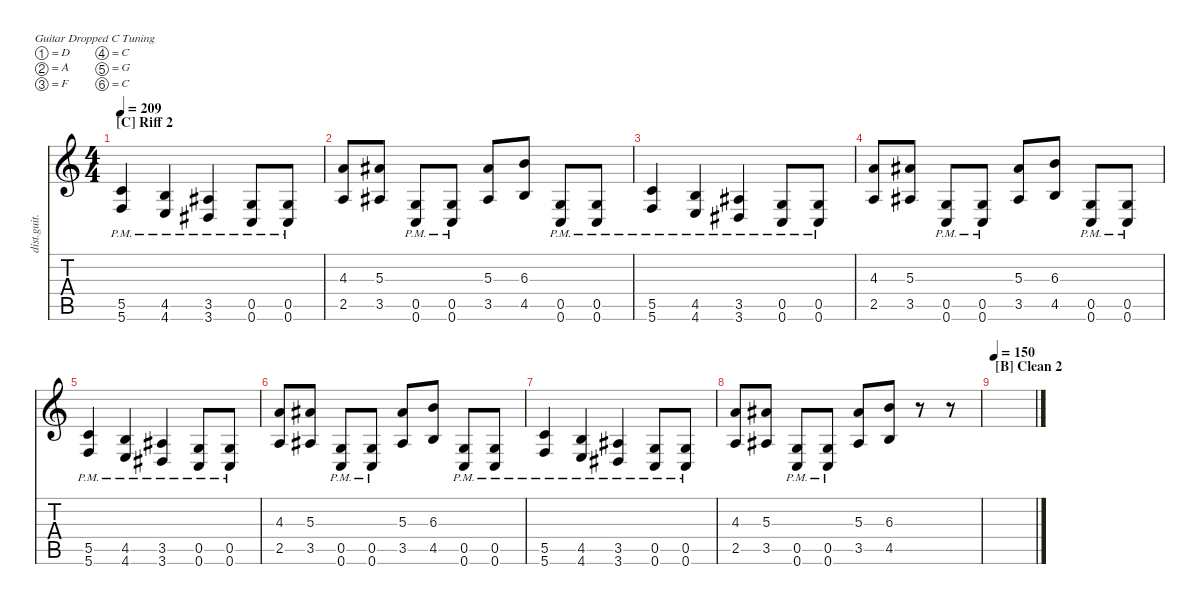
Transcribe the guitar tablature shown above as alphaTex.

\hideDynamics
\bracketExtendMode nobrackets
\track ("E.Guitar R" "dist.guit.") {instrument distortionguitar}
\staff {score tabs}
\tuning (D4 A3 F3 C3 G2 C2)
\ts (4 4)
\section ("C" "Riff 2")
\tempo 209
\clef g2
\ks c
(5.6{pm} 5.5{pm}).4{dy mf beam Up} (4.6{pm} 4.5{pm}).4{beam Up} (3.6{pm acc #} 3.5{pm acc #}).4{beam Up} (0.6{pm} 0.5{pm}).8{beam Up} (0.6{pm} 0.5{pm}).8{beam Up} |
(2.5 4.3).8{beam Up} (3.5{acc #} 5.3{acc #}).8{beam Up} (0.6{pm} 0.5{pm}).8{beam Up} (0.6{pm} 0.5{pm}).8{beam Up} (3.5{acc #} 5.3{acc #}).8{beam Up} (4.5 6.3).8{beam Up} (0.6{pm} 0.5{pm}).8{beam Up} (0.6{pm} 0.5{pm}).8{beam Up} |
(5.6{pm} 5.5{pm}).4{beam Up} (4.6{pm} 4.5{pm}).4{beam Up} (3.6{pm acc #} 3.5{pm acc #}).4{beam Up} (0.6{pm} 0.5{pm}).8{beam Up} (0.6{pm} 0.5{pm}).8{beam Up} |
(2.5 4.3).8{beam Up} (3.5{acc #} 5.3{acc #}).8{beam Up} (0.6{pm} 0.5{pm}).8{beam Up} (0.6{pm} 0.5{pm}).8{beam Up} (3.5{acc #} 5.3{acc #}).8{beam Up} (4.5 6.3).8{beam Up} (0.6{pm} 0.5{pm}).8{beam Up} (0.6{pm} 0.5{pm}).8{beam Up} |
(5.6{pm} 5.5{pm}).4{beam Up} (4.6{pm} 4.5{pm}).4{beam Up} (3.6{pm acc #} 3.5{pm acc #}).4{beam Up} (0.6{pm} 0.5{pm}).8{beam Up} (0.6{pm} 0.5{pm}).8{beam Up} |
(2.5 4.3).8{beam Up} (3.5{acc #} 5.3{acc #}).8{beam Up} (0.6{pm} 0.5{pm}).8{beam Up} (0.6{pm} 0.5{pm}).8{beam Up} (3.5{acc #} 5.3{acc #}).8{beam Up} (4.5 6.3).8{beam Up} (0.6{pm} 0.5{pm}).8{beam Up} (0.6{pm} 0.5{pm}).8{beam Up} |
(5.6{pm} 5.5{pm}).4{beam Up} (4.6{pm} 4.5{pm}).4{beam Up} (3.6{pm acc #} 3.5{pm acc #}).4{beam Up} (0.6{pm} 0.5{pm}).8{beam Up} (0.6{pm} 0.5{pm}).8{beam Up} |
(2.5 4.3).8{beam Up} (3.5{acc #} 5.3{acc #}).8{beam Up} (0.6{pm} 0.5{pm}).8{beam Up} (0.6{pm} 0.5{pm}).8{beam Up} (3.5{acc #} 5.3{acc #}).8{beam Up} (4.5 6.3).8{beam Up} r.8{beam Down} r.8{beam Down} |
\section ("B" "Clean 2")
\tempo 150
